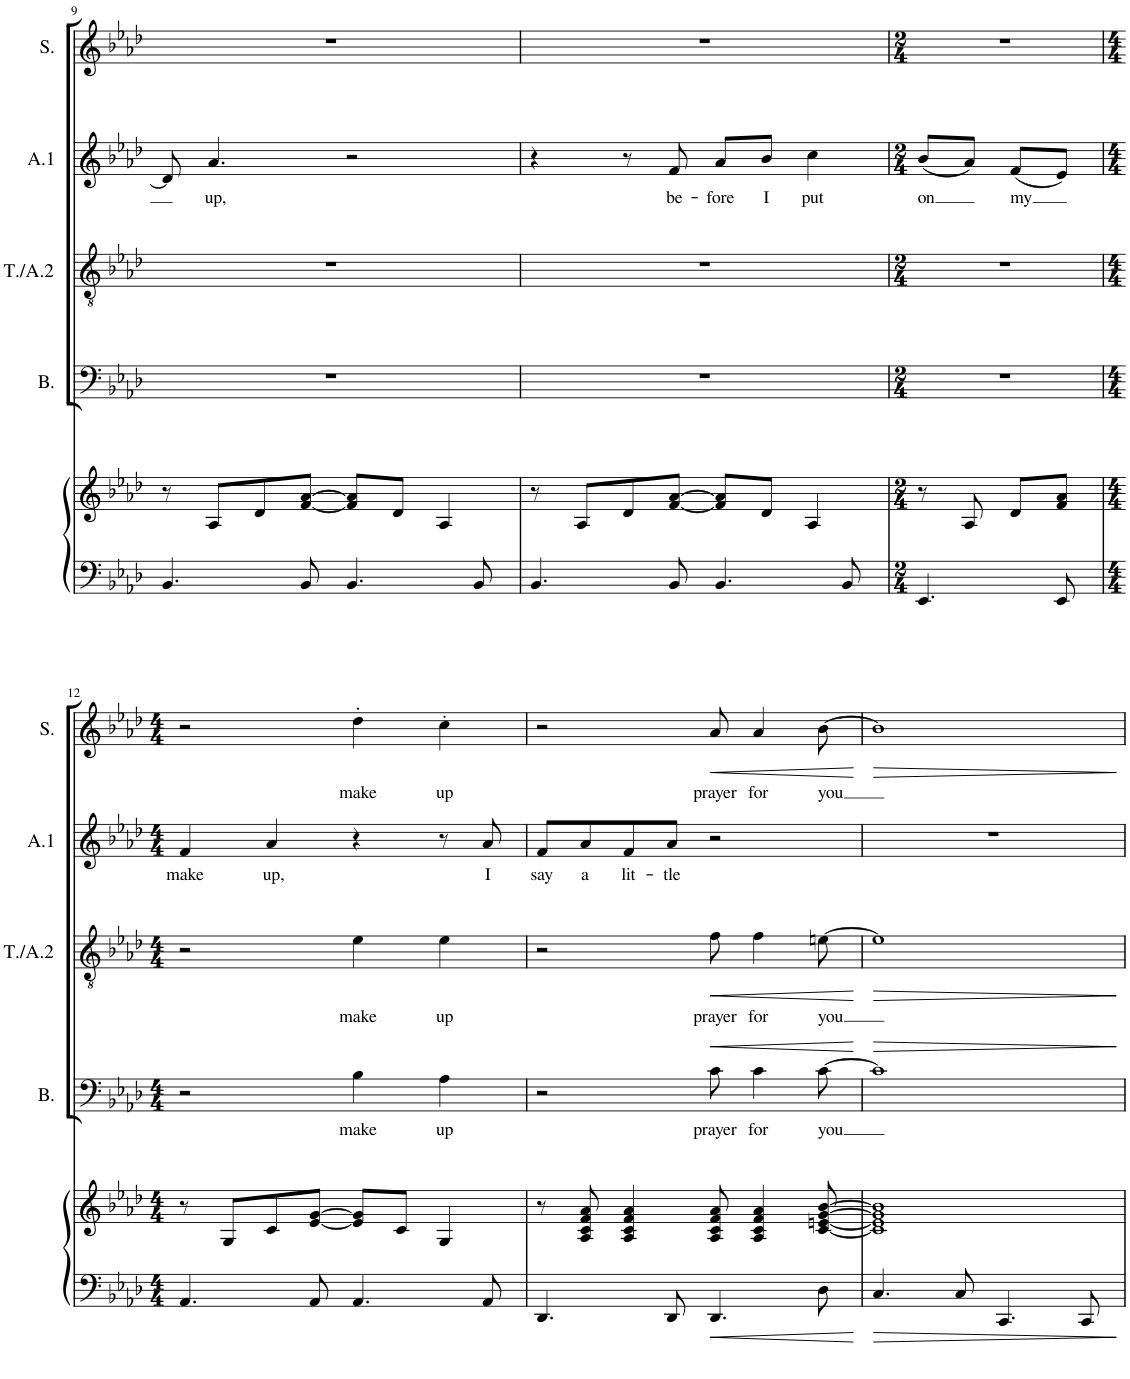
**kern	**kern	**kern	**text	**dynam	**kern	**text	**dynam	**kern	**text	**kern	**text	**dynam
*part5	*part5	*part4	*part4	*part4	*part3	*part3	*part3	*part2	*part2	*part1	*part1	*part1
*staff6	*staff5	*staff4	*staff4	*staff4	*staff3	*staff3	*staff3	*staff2	*staff2	*staff1	*staff1	*staff1
*I"Piano	*	*I"Bass	*	*	*I"Tenor/Alto 2	*	*	*I"Alto 1	*	*I"Soprano	*	*
*I'Pno	*	*I'B.	*	*	*I'T./A.2	*	*	*I'A.1	*	*I'S.	*	*
!!LO:PB:g=z
*clefF4	*clefG2	*clefF4	*	*	*clefGv2	*	*	*clefG2	*	*clefG2	*	*
*k[b-e-a-d-]	*k[b-e-a-d-]	*k[b-e-a-d-]	*	*	*k[b-e-a-d-]	*	*	*k[b-e-a-d-]	*	*k[b-e-a-d-]	*	*
*M4/4	*M4/4	*M4/4	*	*	*M4/4	*	*	*M4/4	*	*M4/4	*	*
=9	=9	=9	=9	=9	=9	=9	=9	=9	=9	=9	=9	=9
4.BB-/	8r	1r	.	.	1r	.	.	8d-/]	.	1r	.	.
!	!	!	!	!	!	!	!	!	!LO:LY:b	!	!	!
.	8A-/L	.	.	.	.	.	.	4.a-/	up,	.	.	.
.	8d-/	.	.	.	.	.	.	.	.	.	.	.
8BB-/	[8f/ [8a-/J	.	.	.	.	.	.	.	.	.	.	.
4.BB-/	8f/] 8a-/]L	.	.	.	.	.	.	2r	.	.	.	.
.	8d-/J	.	.	.	.	.	.	.	.	.	.	.
.	4A-/	.	.	.	.	.	.	.	.	.	.	.
8BB-/	.	.	.	.	.	.	.	.	.	.	.	.
=10	=10	=10	=10	=10	=10	=10	=10	=10	=10	=10	=10	=10
4.BB-/	8r	1r	.	.	1r	.	.	4r	.	1r	.	.
.	8A-/L	.	.	.	.	.	.	.	.	.	.	.
.	8d-/	.	.	.	.	.	.	8r	.	.	.	.
!	!	!	!	!	!	!	!	!	!LO:LY:b	!	!	!
8BB-/	[8f/ [8a-/J	.	.	.	.	.	.	8f/	be-	.	.	.
!	!	!	!	!	!	!	!	!	!LO:LY:b	!	!	!
4.BB-/	8f/] 8a-/]L	.	.	.	.	.	.	8a-/L	-fore	.	.	.
!	!	!	!	!	!	!	!	!	!LO:LY:b	!	!	!
.	8d-/J	.	.	.	.	.	.	8b-/J	I	.	.	.
!	!	!	!	!	!	!	!	!	!LO:LY:b	!	!	!
.	4A-/	.	.	.	.	.	.	4cc\	put	.	.	.
8BB-/	.	.	.	.	.	.	.	.	.	.	.	.
=11	=11	=11	=11	=11	=11	=11	=11	=11	=11	=11	=11	=11
*M2/4	*M2/4	*M2/4	*	*	*M2/4	*	*	*M2/4	*	*M2/4	*	*
!	!	!	!	!	!	!	!	!	!LO:LY:b	!	!	!
4.EE-/	8r	2r	.	.	2r	.	.	(8b-/L	on	2r	.	.
.	8A-/	.	.	.	.	.	.	8a-/J)	.	.	.	.
!	!	!	!	!	!	!	!	!	!LO:LY:b	!	!	!
.	8d-/L	.	.	.	.	.	.	(8f/L	my	.	.	.
8EE-/	8f/ 8a-/J	.	.	.	.	.	.	8e-/J)	.	.	.	.
!!LO:LB:g=z
=12	=12	=12	=12	=12	=12	=12	=12	=12	=12	=12	=12	=12
*M4/4	*M4/4	*M4/4	*	*	*M4/4	*	*	*M4/4	*	*M4/4	*	*
!	!	!	!	!	!	!	!	!	!LO:LY:b	!	!	!
4.AA-/	8r	2r	.	.	2r	.	.	4f/	make	2r	.	.
.	8G/L	.	.	.	.	.	.	.	.	.	.	.
!	!	!	!	!	!	!	!	!	!LO:LY:b	!	!	!
.	8c/	.	.	.	.	.	.	4a-/	up,	.	.	.
8AA-/	[8e-/ [8g/J	.	.	.	.	.	.	.	.	.	.	.
!	!	!	!LO:LY:b	!	!	!LO:LY:b	!	!	!	!	!LO:LY:b	!
4.AA-/	8e-/] 8g/]L	4B-\	make	.	4e-\	make	.	4r	.	4dd-'\	make	.
.	8c/J	.	.	.	.	.	.	.	.	.	.	.
!	!	!	!LO:LY:b	!	!	!LO:LY:b	!	!	!	!	!LO:LY:b	!
.	4G/	4A-\	up	.	4e-\	up	.	8r	.	4cc'\	up	.
!	!	!	!	!	!	!	!	!	!LO:LY:b	!	!	!
8AA-/	.	.	.	.	.	.	.	8a-/	I	.	.	.
=13	=13	=13	=13	=13	=13	=13	=13	=13	=13	=13	=13	=13
!	!	!	!	!	!	!	!	!	!LO:LY:b	!	!	!
4.DD-/	8r	2r	.	.	2r	.	.	8f/L	say	2r	.	.
!	!	!	!	!	!	!	!	!	!LO:LY:b	!	!	!
.	8A-/ 8c/ 8f/ 8a-/	.	.	.	.	.	.	8a-/	a	.	.	.
!	!	!	!	!	!	!	!	!	!LO:LY:b	!	!	!
.	4A-/ 4c/ 4f/ 4a-/	.	.	.	.	.	.	8f/	lit-	.	.	.
!	!	!	!	!	!	!	!	!	!LO:LY:b	!	!	!
8DD-/	.	.	.	.	.	.	.	8a-/J	-tle	.	.	.
!	!	!	!LO:LY:b	!LO:HP:b	!	!LO:LY:b	!LO:HP:b	!	!	!	!LO:LY:b	!LO:HP:b
4.DD-/	8A-/ 8c/ 8f/ 8a-/	8c\	prayer	<	8f\	prayer	<	2r	.	8a-/	prayer	<
!	!	!	!LO:LY:b	!	!	!LO:LY:b	!	!	!	!	!LO:LY:b	!
.	4A-/ 4c/ 4f/ 4a-/	4c\	for	.	4f\	for	.	.	.	4a-/	for	.
!	!	!	!LO:LY:b	!	!	!LO:LY:b	!	!	!	!	!LO:LY:b	!
8D-\	[8c/ [8en/ [8g/ [8b-/	[8c\	you	.	[8en\	you	.	.	.	[8b-\	you	.
.	.	.	.	[	.	.	[	.	.	.	.	[
=14	=14	=14	=14	=14	=14	=14	=14	=14	=14	=14	=14	=14
!	!	!	!	!LO:HP:b	!	!	!LO:HP:b	!	!	!	!	!LO:HP:b
4.C/	1c] 1e] 1g] 1b-]	1c]	.	>	1e]	.	>	1r	.	1b-]	.	>
8C/	.	.	.	.	.	.	.	.	.	.	.	.
4.CC/	.	.	.	.	.	.	.	.	.	.	.	.
8CC/	.	.	.	.	.	.	.	.	.	.	.	.
.	.	.	.	]	.	.	]	.	.	.	.	]
=	=	=	=	=	=	=	=	=	=	=	=	=
*-	*-	*-	*-	*-	*-	*-	*-	*-	*-	*-	*-	*-
